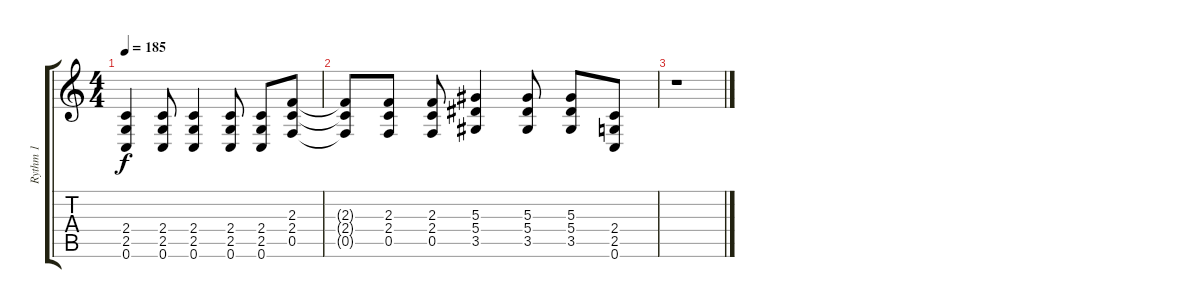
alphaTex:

\track ("Rythm 1" "Rythm 1") {instrument distortionguitar}
\staff {score tabs}
\tuning (C4 G3 Eb3 Bb2 F2 C2) {hide}
\ts (4 4)
\tempo 185
\clef g2
\ks c
(2.4 2.5 0.6).4{dy f volume 0} (2.4 2.5 0.6).8 (2.4 2.5 0.6).4 (2.4 2.5 0.6).8 (2.4 2.5 0.6).8 (2.3 2.4 0.5).8 |
(2.3{t} 2.4{t} 0.5{t}).8 (2.3 2.4 0.5).8 (2.3 2.4 0.5).8 (5.3 5.4 3.5).4 (5.3 5.4 3.5).8 (5.3 5.4 3.5).8 (2.4 2.5 0.6).8 |
r.1
